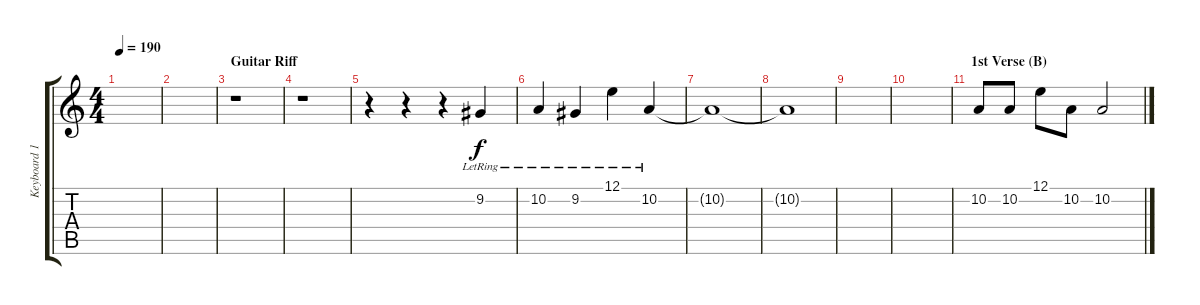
\track ("Keyboard 1" "Keyboard 1") {instrument electricgrandpiano}
\staff {score tabs}
\tuning (E4 B3 G3 D3 A2 D2) {hide}
\ts (4 4)
\tempo 190
\clef g2
\ks c
|
|
\section ("" "Guitar Riff")
r.1 |
r.1 |
r.4 r.4 r.4 9.2{lr}.4{instrument pad5bowed} |
10.2{lr}.4 9.2{lr}.4 12.1{lr}.4 10.2{lr}.4 |
10.2{t}.1 |
10.2{t}.1 |
|
|
\section ("" "1st Verse (B)")
10.2.8{volume 12 instrument electricgrandpiano} 10.2.8 12.1.8 10.2.8 10.2.2
